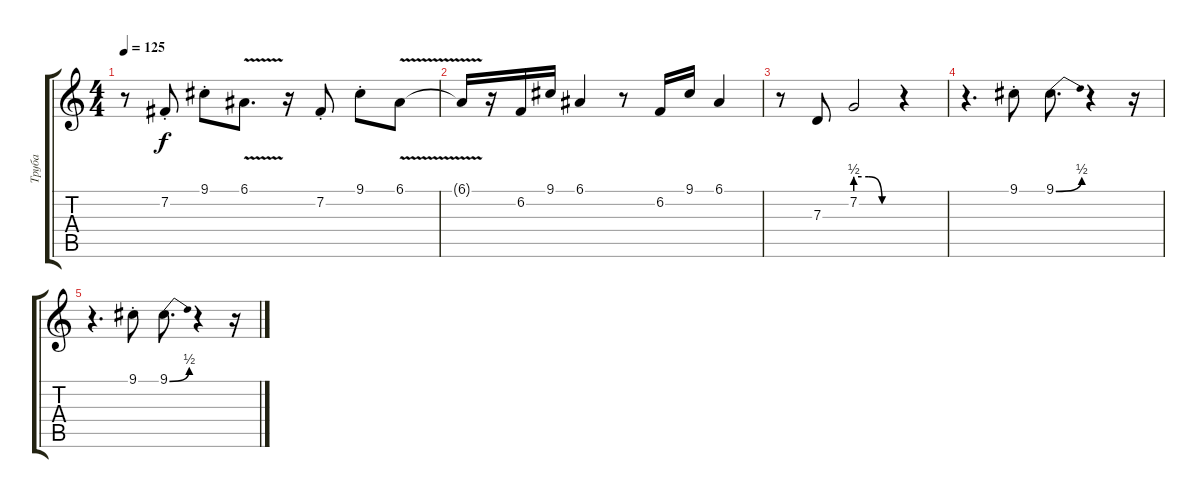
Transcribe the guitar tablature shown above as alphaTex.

\track ("Труба" "Труба") {instrument trumpet}
\staff {score tabs}
\tuning (E4 B3 G3 D3 A2 E2) {hide}
\ts (4 4)
\tempo 125
\clef g2
\ks c
r.8{dy f} 7.2{st}.8 9.1{st}.8 6.1{v}.8{d} r.16 7.2{st}.8 9.1{st}.8 6.1{v}.8 |
6.1{t}.16 r.16 6.2.16 9.1.16 6.1.4 r.8 6.2.16 9.1.16 6.1.4 |
r.8 7.3.8 7.2{be (custom 0 2 20 2 40 0 60 0)}.2 r.4 |
r.4{d} 9.1{st}.8 9.1{be (bend 0 0 60 2)}.8{d} r.4 r.16 |
r.4{d} 9.1{st}.8 9.1{be (bend 0 0 60 2)}.8{d} r.4 r.16
